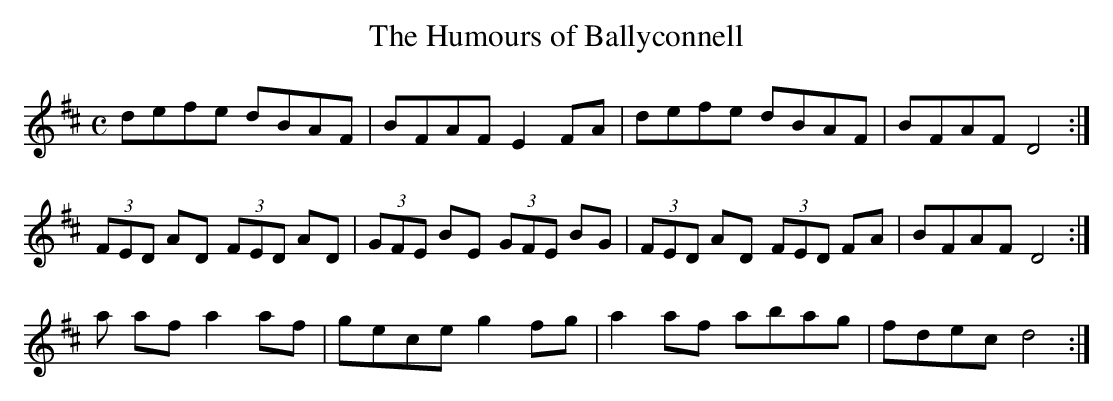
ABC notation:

X:1
T:The Humours of Ballyconnell
M:C
L:1/8
K:D
defe dBAF|BFAF E2 FA|defe dBAF|BFAF D4 :|
(3FED AD (3FED AD|(3GFE BE (3GFE BG|\
(3FED AD (3FED FA|BFAF D4 :|
a af a2 af|gece g2 fg|a2 af abag|fdec d4 :|
